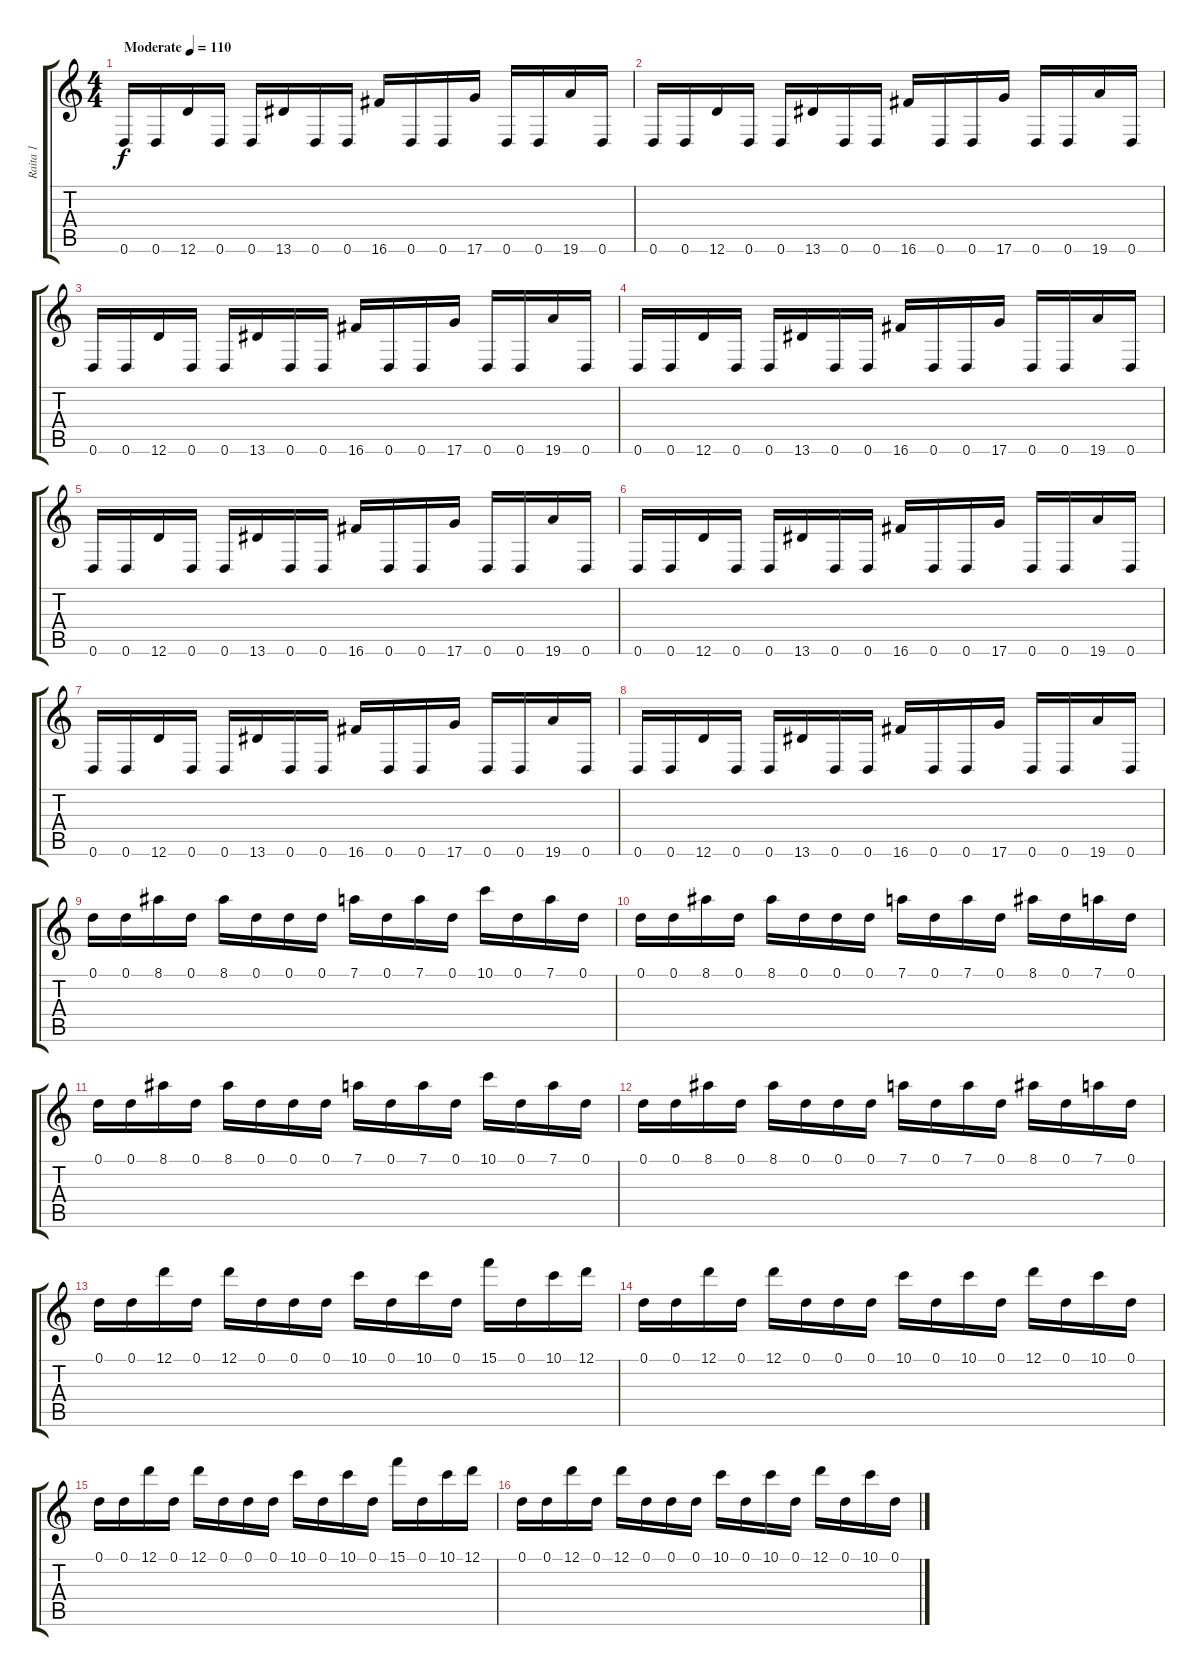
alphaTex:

\track ("Raita 1" "Raita 1") {instrument distortionguitar}
\staff {score tabs}
\tuning (D4 A3 F3 C3 G2 D2) {hide}
\ts (4 4)
\tempo (110 "Moderate")
\clef g2
\ks c
0.6.16{dy f instrument distortionguitar} 0.6.16 12.6.16 0.6.16 0.6.16 13.6.16 0.6.16 0.6.16 16.6.16 0.6.16 0.6.16 17.6.16 0.6.16 0.6.16 19.6.16 0.6.16 |
0.6.16 0.6.16 12.6.16 0.6.16 0.6.16 13.6.16 0.6.16 0.6.16 16.6.16 0.6.16 0.6.16 17.6.16 0.6.16 0.6.16 19.6.16 0.6.16 |
0.6.16 0.6.16 12.6.16 0.6.16 0.6.16 13.6.16 0.6.16 0.6.16 16.6.16 0.6.16 0.6.16 17.6.16 0.6.16 0.6.16 19.6.16 0.6.16 |
0.6.16 0.6.16 12.6.16 0.6.16 0.6.16 13.6.16 0.6.16 0.6.16 16.6.16 0.6.16 0.6.16 17.6.16 0.6.16 0.6.16 19.6.16 0.6.16 |
0.6.16 0.6.16 12.6.16 0.6.16 0.6.16 13.6.16 0.6.16 0.6.16 16.6.16 0.6.16 0.6.16 17.6.16 0.6.16 0.6.16 19.6.16 0.6.16 |
0.6.16 0.6.16 12.6.16 0.6.16 0.6.16 13.6.16 0.6.16 0.6.16 16.6.16 0.6.16 0.6.16 17.6.16 0.6.16 0.6.16 19.6.16 0.6.16 |
0.6.16 0.6.16 12.6.16 0.6.16 0.6.16 13.6.16 0.6.16 0.6.16 16.6.16 0.6.16 0.6.16 17.6.16 0.6.16 0.6.16 19.6.16 0.6.16 |
0.6.16 0.6.16 12.6.16 0.6.16 0.6.16 13.6.16 0.6.16 0.6.16 16.6.16 0.6.16 0.6.16 17.6.16 0.6.16 0.6.16 19.6.16 0.6.16 |
0.1.16 0.1.16 8.1.16 0.1.16 8.1.16 0.1.16 0.1.16 0.1.16 7.1.16 0.1.16 7.1.16 0.1.16 10.1.16 0.1.16 7.1.16 0.1.16 |
0.1.16 0.1.16 8.1.16 0.1.16 8.1.16 0.1.16 0.1.16 0.1.16 7.1.16 0.1.16 7.1.16 0.1.16 8.1.16 0.1.16 7.1.16 0.1.16 |
0.1.16 0.1.16 8.1.16 0.1.16 8.1.16 0.1.16 0.1.16 0.1.16 7.1.16 0.1.16 7.1.16 0.1.16 10.1.16 0.1.16 7.1.16 0.1.16 |
0.1.16 0.1.16 8.1.16 0.1.16 8.1.16 0.1.16 0.1.16 0.1.16 7.1.16 0.1.16 7.1.16 0.1.16 8.1.16 0.1.16 7.1.16 0.1.16 |
0.1.16 0.1.16 12.1.16 0.1.16 12.1.16 0.1.16 0.1.16 0.1.16 10.1.16 0.1.16 10.1.16 0.1.16 15.1.16 0.1.16 10.1.16 12.1.16 |
0.1.16 0.1.16 12.1.16 0.1.16 12.1.16 0.1.16 0.1.16 0.1.16 10.1.16 0.1.16 10.1.16 0.1.16 12.1.16 0.1.16 10.1.16 0.1.16 |
0.1.16 0.1.16 12.1.16 0.1.16 12.1.16 0.1.16 0.1.16 0.1.16 10.1.16 0.1.16 10.1.16 0.1.16 15.1.16 0.1.16 10.1.16 12.1.16 |
0.1.16 0.1.16 12.1.16 0.1.16 12.1.16 0.1.16 0.1.16 0.1.16 10.1.16 0.1.16 10.1.16 0.1.16 12.1.16 0.1.16 10.1.16 0.1.16
